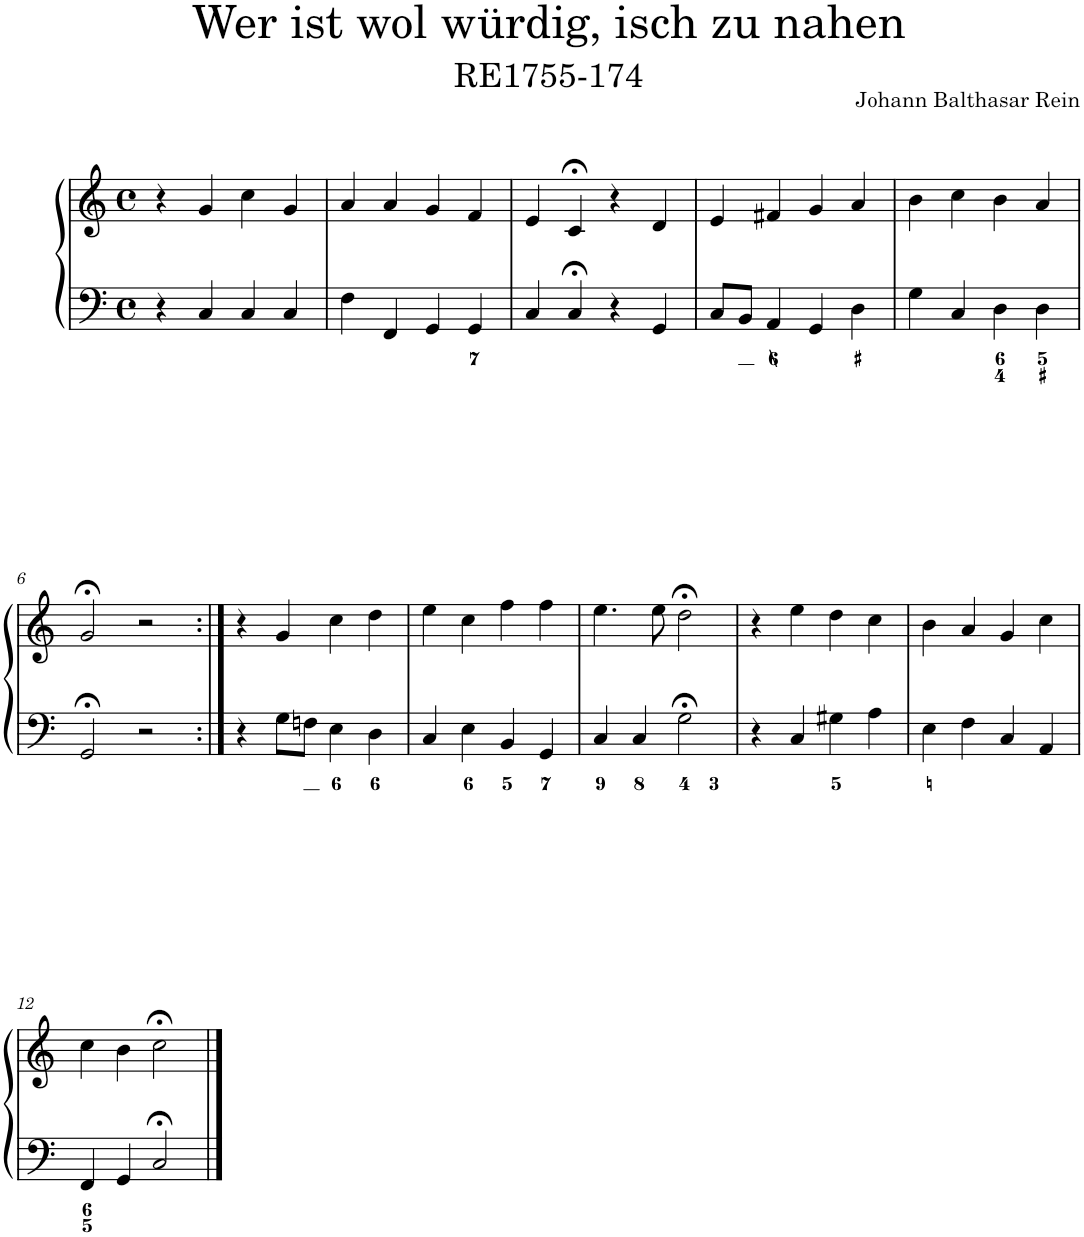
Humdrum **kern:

**kern	**kern
*part1	*part1
*staff2	*staff1
*I"Piano	*
*I'Pno.	*
*clefF4	*clefG2
*k[]	*k[]
*M4/4	*M4/4
*met(c)	*met(c)
=1	=1
4r	4r
4C/	4g/
4C/	4cc\
4C/	4g/
=2	=2
4F\	4a/
4FF/	4a/
4GG/	4g/
4GG/	4f/
=3	=3
4C/	4e/
4C;</	4c;</
4r	4r
4GG/	4d/
=4	=4
8C/L	4e/
8BB/J	.
4AA/	4f#X/
4GG/	4g/
4D\	4a/
=5	=5
4G\	4b\
4C/	4cc\
4D\	4b\
4D\	4a/
!!LO:LB:g=z
=6	=6
2GG;</	2g;</
2r	2r
=7:|!	=7:|!
4r	4r
8G\L	4g/
8Fn\J	.
4E\	4cc\
4D\	4dd\
=8	=8
4C/	4ee\
4E\	4cc\
4BB/	4ff\
4GG/	4ff\
=9	=9
4C/	4.ee\
4C/	.
.	8ee\
2G;<\	2dd;<\
=10	=10
4r	4r
4C/	4ee\
4G#X\	4dd\
4A\	4cc\
=11	=11
4E\	4b\
4F\	4a/
4C/	4g/
4AA/	4cc\
!!LO:LB:g=z
=12	=12
4FF/	4cc\
4GG/	4b\
2C;</	2cc;<\
==	==
*-	*-
